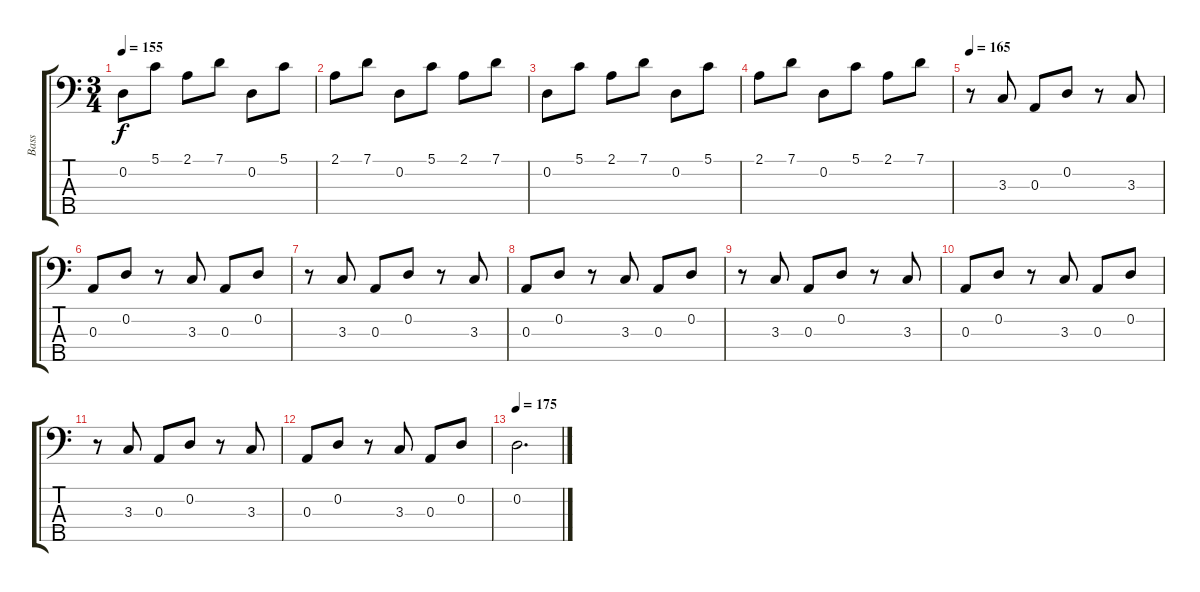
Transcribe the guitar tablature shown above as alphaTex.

\track ("Bass" "Bass") {instrument electricbassfinger}
\staff {score tabs}
\tuning (G2 D2 A1 E1 B0) {hide}
\ts (3 4)
\tempo 155
\clef f4
\ks c
0.2.8{dy f} 5.1.8 2.1.8 7.1.8 0.2.8 5.1.8 |
2.1.8 7.1.8 0.2.8 5.1.8 2.1.8 7.1.8 |
0.2.8 5.1.8 2.1.8 7.1.8 0.2.8 5.1.8 |
2.1.8 7.1.8 0.2.8 5.1.8 2.1.8 7.1.8 |
\tempo 165
r.8 3.3.8 0.3.8 0.2.8 r.8 3.3.8 |
0.3.8 0.2.8 r.8 3.3.8 0.3.8 0.2.8 |
r.8 3.3.8 0.3.8 0.2.8 r.8 3.3.8 |
0.3.8 0.2.8 r.8 3.3.8 0.3.8 0.2.8 |
r.8 3.3.8 0.3.8 0.2.8 r.8 3.3.8 |
0.3.8 0.2.8 r.8 3.3.8 0.3.8 0.2.8 |
r.8 3.3.8 0.3.8 0.2.8 r.8 3.3.8 |
0.3.8 0.2.8 r.8 3.3.8 0.3.8 0.2.8 |
\tempo 175
0.2.2{d}
